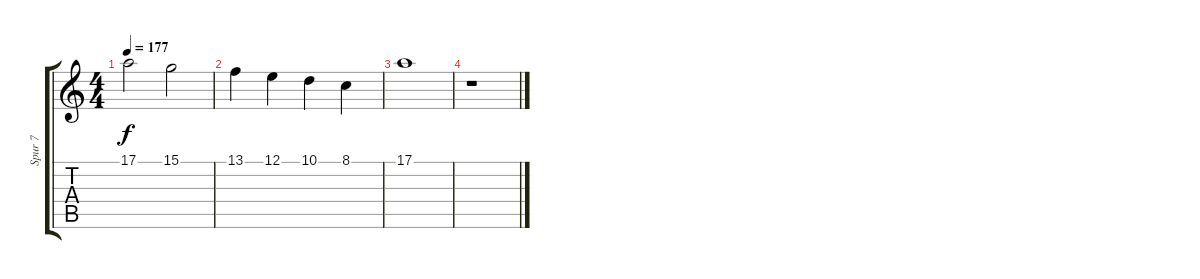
\track ("Spur 7" "Spur 7") {instrument rockorgan}
\staff {score tabs}
\tuning (E4 B3 G3 D3 A2 E2) {hide}
\ts (4 4)
\tempo 177
\clef g2
\ks c
17.1.2{dy f} 15.1.2 |
13.1.4 12.1.4 10.1.4 8.1.4 |
17.1.1 |
r.1
